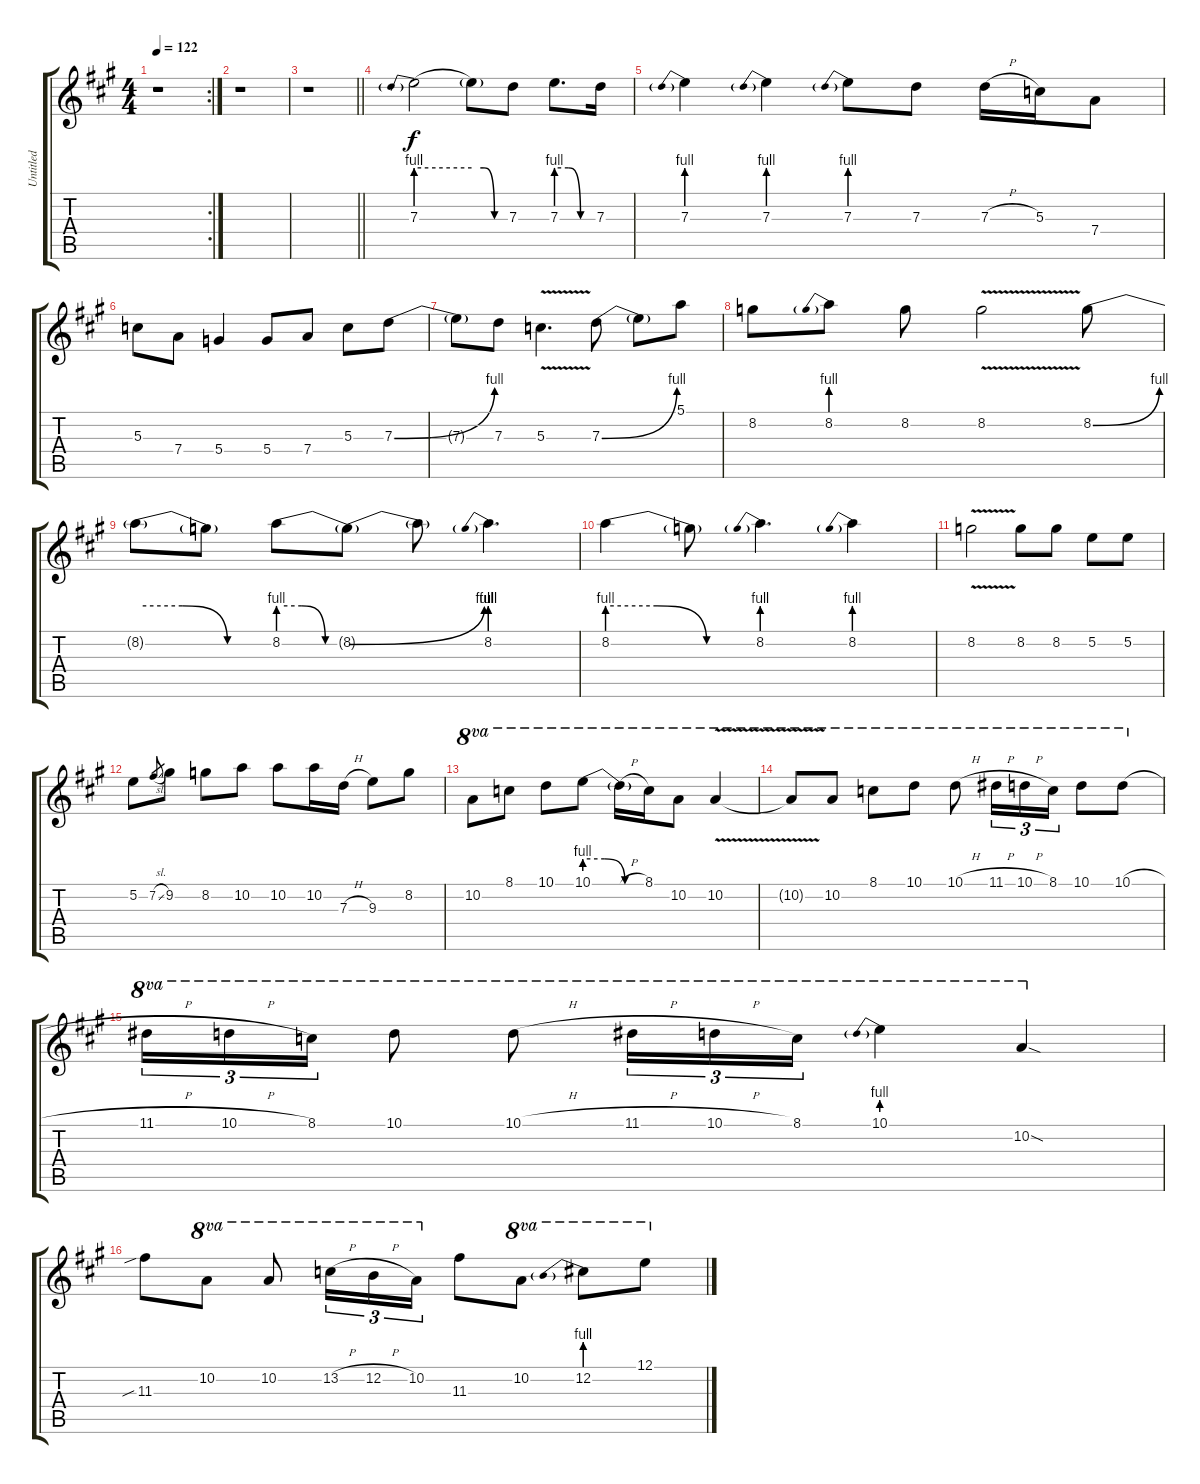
\track ("Untitled" "Untitled") {instrument distortionguitar}
\staff {score tabs}
\tuning (E4 B3 G3 D3 A2 E2) {hide}
\rc 2
\ts (4 4)
\tempo 122
\clef g2
\ks a
r.1{dy f} |
r.1 |
\barLineRight lightlight
r.1 |
7.3{be (prebend 0 4 60 4)}.2 7.3{be (custom 0 4 20 4 40 0 60 0) t}.8 7.3.8 7.3{be (custom 0 4 20 4 40 0 60 0)}.8{d} 7.3.16 |
7.3{be (prebend 0 4 60 4)}.4 7.3{be (prebend 0 4 60 4)}.4 7.3{be (prebend 0 4 60 4)}.8 7.3.8 7.3{h}.16 5.3.16 7.4.8 |
5.3.8 7.4.8 5.4.4 5.4.8 7.4.8 5.3.8 7.3{be (bend 0 0 60 4)}.8 |
7.3{t}.8 7.3.8 5.3{v}.4{d} 7.3{be (bend 0 0 60 4)}.8 7.3{t}.8 5.1.8 |
8.2.8 8.2{be (prebend 0 4 60 4)}.8 8.2.8 8.2{v}.2 8.2{be (bend 0 0 60 4)}.8 |
8.2{be (custom 0 4 20 4 40 0 60 0) t}.8 8.2{t}.8 8.2{be (custom 0 4 20 4 40 0 60 0)}.8 8.2{be (bend 0 0 60 4) t}.8 8.2{t}.8 8.2{be (prebend 0 4 60 4)}.4{d} |
8.2{be (custom 0 4 20 4 40 0 60 0)}.4 8.2{t}.8 8.2{be (prebend 0 4 60 4)}.4{d} 8.2{be (prebend 0 4 60 4)}.4 |
8.2{v}.2 8.2.8 8.2.8 5.2.8 5.2.8 |
5.2.8 7.2{sl}.8{gr} 9.2.8 8.2.8 10.2.8 10.2.8 10.2.16 7.3{h}.16 9.3.8 8.2.8 |
10.2.8{ot 8va} 8.1.8{ot 8va} 10.1.8{ot 8va} 10.1{be (custom 0 4 20 4 40 0 60 0)}.8{ot 8va} 10.1{h t}.16{ot 8va} 8.1.16{ot 8va} 10.2.8{ot 8va} 10.2{v}.4{ot 8va} |
10.2{v t}.8{ot 8va} 10.2.8{ot 8va} 8.1.8{ot 8va} 10.1.8{ot 8va} 10.1{h}.8{ot 8va} 11.1{h}.16{tu (3 2) ot 8va} 10.1{h}.16{tu (3 2) ot 8va} 8.1.16{tu (3 2) ot 8va} 10.1.8{ot 8va} 10.1{h}.8{ot 8va} |
11.1{h}.16{tu (3 2) ot 8va} 10.1{h}.16{tu (3 2) ot 8va} 8.1.16{tu (3 2) ot 8va} 10.1.8{ot 8va} 10.1{h}.8{ot 8va} 11.1{h}.16{tu (3 2) ot 8va} 10.1{h}.16{tu (3 2) ot 8va} 8.1.16{tu (3 2) ot 8va} 10.1{be (prebend 0 4 60 4)}.4{ot 8va} 10.2{sod}.4{ot 8va} |
11.3{sib}.8 10.2.8{ot 8va} 10.2.8{ot 8va} 13.2{h}.16{tu (3 2) ot 8va} 12.2{h}.16{tu (3 2) ot 8va} 10.2.16{tu (3 2) ot 8va} 11.3.8 10.2.8{ot 8va} 12.2{be (prebend 0 4 60 4)}.8{ot 8va} 12.1.8{ot 8va}
